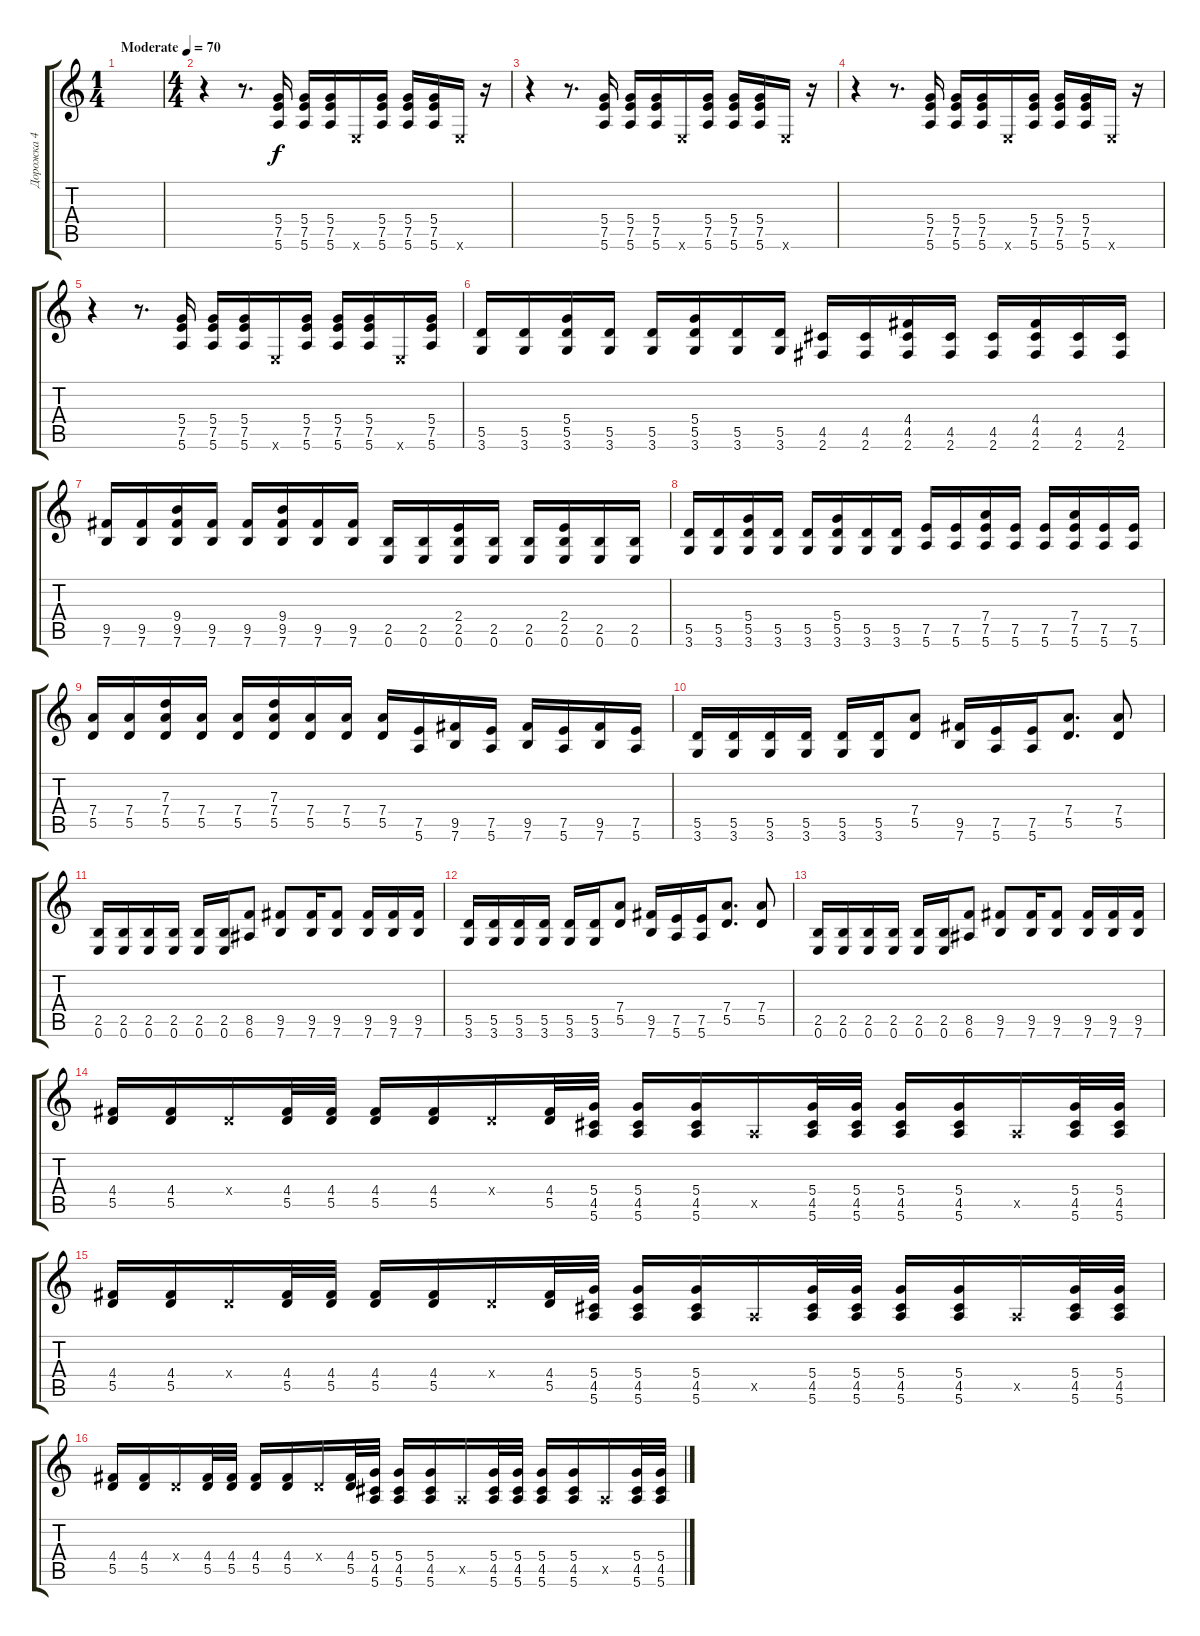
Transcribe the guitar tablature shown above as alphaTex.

\track ("Дорожка 4" "Дорожка 4") {instrument distortionguitar}
\staff {score tabs}
\tuning (E4 B3 G3 D3 A2 E2) {hide}
\ts (1 4)
\tempo (70 "Moderate")
\clef g2
\ks c
|
\ts (4 4)
r.4 r.8{d} (5.4 7.5 5.6).16 (5.4 7.5 5.6).16 (5.4 7.5 5.6).16 0.6{x}.16 (5.4 7.5 5.6).16 (5.4 7.5 5.6).16 (5.4 7.5 5.6).16 0.6{x}.16 r.16 |
r.4 r.8{d} (5.4 7.5 5.6).16 (5.4 7.5 5.6).16 (5.4 7.5 5.6).16 0.6{x}.16 (5.4 7.5 5.6).16 (5.4 7.5 5.6).16 (5.4 7.5 5.6).16 0.6{x}.16 r.16 |
r.4 r.8{d} (5.4 7.5 5.6).16 (5.4 7.5 5.6).16 (5.4 7.5 5.6).16 0.6{x}.16 (5.4 7.5 5.6).16 (5.4 7.5 5.6).16 (5.4 7.5 5.6).16 0.6{x}.16 r.16 |
r.4 r.8{d} (5.4 7.5 5.6).16 (5.4 7.5 5.6).16 (5.4 7.5 5.6).16 0.6{x}.16 (5.4 7.5 5.6).16 (5.4 7.5 5.6).16 (5.4 7.5 5.6).16 0.6{x}.16 (5.4 7.5 5.6).16 |
(5.5 3.6).16 (5.5 3.6).16 (5.4 5.5 3.6).16 (5.5 3.6).16 (5.5 3.6).16 (5.4 5.5 3.6).16 (5.5 3.6).16 (5.5 3.6).16 (4.5 2.6).16 (4.5 2.6).16 (4.4 4.5 2.6).16 (4.5 2.6).16 (4.5 2.6).16 (4.4 4.5 2.6).16 (4.5 2.6).16 (4.5 2.6).16 |
(9.5 7.6).16 (9.5 7.6).16 (9.4 9.5 7.6).16 (9.5 7.6).16 (9.5 7.6).16 (9.4 9.5 7.6).16 (9.5 7.6).16 (9.5 7.6).16 (2.5 0.6).16 (2.5 0.6).16 (2.4 2.5 0.6).16 (2.5 0.6).16 (2.5 0.6).16 (2.4 2.5 0.6).16 (2.5 0.6).16 (2.5 0.6).16 |
(5.5 3.6).16 (5.5 3.6).16 (5.4 5.5 3.6).16 (5.5 3.6).16 (5.5 3.6).16 (5.4 5.5 3.6).16 (5.5 3.6).16 (5.5 3.6).16 (7.5 5.6).16 (7.5 5.6).16 (7.4 7.5 5.6).16 (7.5 5.6).16 (7.5 5.6).16 (7.4 7.5 5.6).16 (7.5 5.6).16 (7.5 5.6).16 |
(7.4 5.5).16 (7.4 5.5).16 (7.3 7.4 5.5).16 (7.4 5.5).16 (7.4 5.5).16 (7.3 7.4 5.5).16 (7.4 5.5).16 (7.4 5.5).16 (7.4 5.5).16 (7.5 5.6).16 (9.5 7.6).16 (7.5 5.6).16 (9.5 7.6).16 (7.5 5.6).16 (9.5 7.6).16 (7.5 5.6).16 |
(5.5 3.6).16 (5.5 3.6).16 (5.5 3.6).16 (5.5 3.6).16 (5.5 3.6).16 (5.5 3.6).16 (7.4 5.5).8 (9.5 7.6).16 (7.5 5.6).16 (7.5 5.6).16 (7.4 5.5).8{d} (7.4 5.5).8 |
(2.5 0.6).16 (2.5 0.6).16 (2.5 0.6).16 (2.5 0.6).16 (2.5 0.6).16 (2.5 0.6).16 (8.5 6.6).8 (9.5 7.6).8 (9.5 7.6).16 (9.5 7.6).8 (9.5 7.6).16 (9.5 7.6).16 (9.5 7.6).16 |
(5.5 3.6).16 (5.5 3.6).16 (5.5 3.6).16 (5.5 3.6).16 (5.5 3.6).16 (5.5 3.6).16 (7.4 5.5).8 (9.5 7.6).16 (7.5 5.6).16 (7.5 5.6).16 (7.4 5.5).8{d} (7.4 5.5).8 |
(2.5 0.6).16 (2.5 0.6).16 (2.5 0.6).16 (2.5 0.6).16 (2.5 0.6).16 (2.5 0.6).16 (8.5 6.6).8 (9.5 7.6).8 (9.5 7.6).16 (9.5 7.6).8 (9.5 7.6).16 (9.5 7.6).16 (9.5 7.6).16 |
(4.4 5.5).16 (4.4 5.5).16 0.4{x}.16 (4.4 5.5).32 (4.4 5.5).32 (4.4 5.5).16 (4.4 5.5).16 0.4{x}.16 (4.4 5.5).32 (5.4 4.5 5.6).32 (5.4 4.5 5.6).16 (5.4 4.5 5.6).16 0.5{x}.16 (5.4 4.5 5.6).32 (5.4 4.5 5.6).32 (5.4 4.5 5.6).16 (5.4 4.5 5.6).16 0.5{x}.16 (5.4 4.5 5.6).32 (5.4 4.5 5.6).32 |
(4.4 5.5).16 (4.4 5.5).16 0.4{x}.16 (4.4 5.5).32 (4.4 5.5).32 (4.4 5.5).16 (4.4 5.5).16 0.4{x}.16 (4.4 5.5).32 (5.4 4.5 5.6).32 (5.4 4.5 5.6).16 (5.4 4.5 5.6).16 0.5{x}.16 (5.4 4.5 5.6).32 (5.4 4.5 5.6).32 (5.4 4.5 5.6).16 (5.4 4.5 5.6).16 0.5{x}.16 (5.4 4.5 5.6).32 (5.4 4.5 5.6).32 |
(4.4 5.5).16 (4.4 5.5).16 0.4{x}.16 (4.4 5.5).32 (4.4 5.5).32 (4.4 5.5).16 (4.4 5.5).16 0.4{x}.16 (4.4 5.5).32 (5.4 4.5 5.6).32 (5.4 4.5 5.6).16 (5.4 4.5 5.6).16 0.5{x}.16 (5.4 4.5 5.6).32 (5.4 4.5 5.6).32 (5.4 4.5 5.6).16 (5.4 4.5 5.6).16 0.5{x}.16 (5.4 4.5 5.6).32 (5.4 4.5 5.6).32
